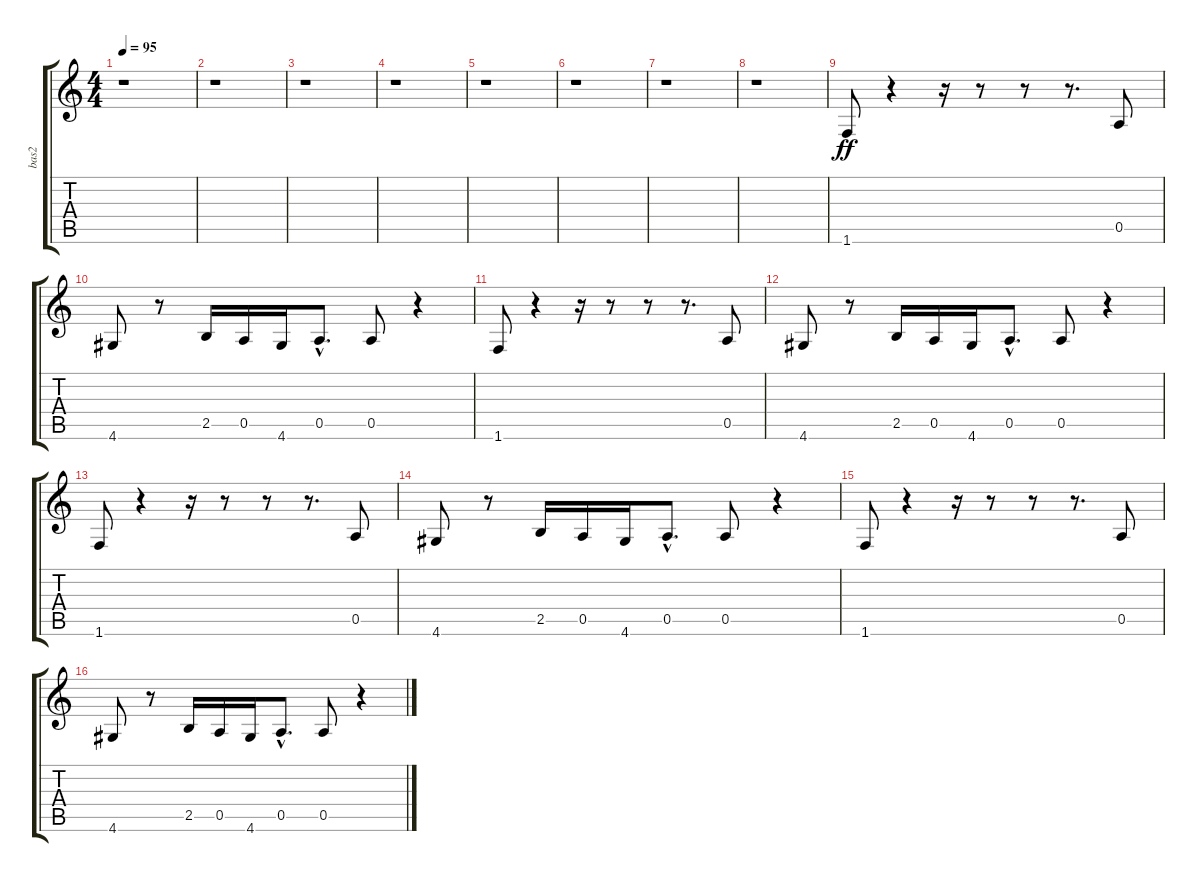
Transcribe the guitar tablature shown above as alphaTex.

\track ("bas2" "bas2") {instrument electricbassfinger}
\staff {score tabs}
\tuning (E4 B3 G3 D3 A2 E2) {hide}
\ts (4 4)
\tempo 95
\clef g2
\ks c
r.1{dy ff instrument electricbassfinger} |
r.1 |
r.1 |
r.1 |
r.1 |
r.1 |
r.1 |
r.1 |
1.6.8 r.4 r.16 r.8 r.8 r.8{d} 0.5.8 |
4.6.8 r.8 2.5.16 0.5.16 4.6.16 0.5{hac}.8{d} 0.5.8 r.4 |
1.6.8 r.4 r.16 r.8 r.8 r.8{d} 0.5.8 |
4.6.8 r.8 2.5.16 0.5.16 4.6.16 0.5{hac}.8{d} 0.5.8 r.4 |
1.6.8 r.4 r.16 r.8 r.8 r.8{d} 0.5.8 |
4.6.8 r.8 2.5.16 0.5.16 4.6.16 0.5{hac}.8{d} 0.5.8 r.4 |
1.6.8 r.4 r.16 r.8 r.8 r.8{d} 0.5.8 |
4.6.8 r.8 2.5.16 0.5.16 4.6.16 0.5{hac}.8{d} 0.5.8 r.4
